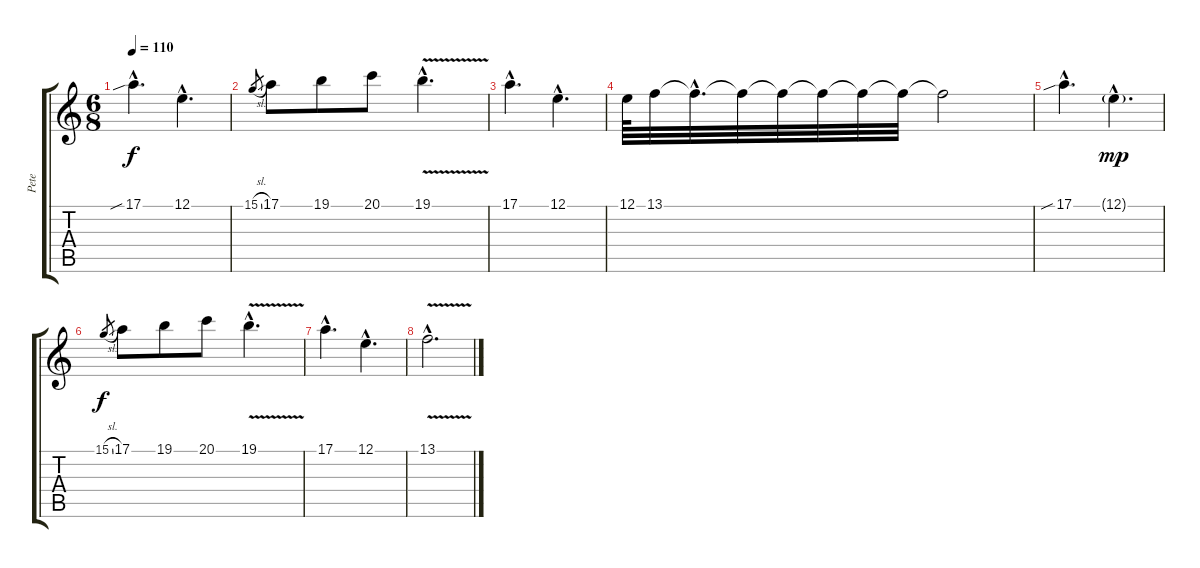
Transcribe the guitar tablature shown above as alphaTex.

\track ("Pete" "Pete") {instrument violin}
\staff {score tabs}
\tuning (E4 B3 G3 D3 A2 E2) {hide}
\ts (6 8)
\tempo 110
\clef g2
\ks c
17.1{sib hac}.4{d dy f} 12.1{hac}.4{d} |
15.1{sl}.8{gr} 17.1.8 19.1.8 20.1.8 19.1{v hac}.4{d} |
17.1{hac}.4{d} 12.1{hac}.4{d} |
12.1.64 13.1.32 13.1{hac t}.32{d} 13.1{t}.32 13.1{t}.32 13.1{t}.32 13.1{t}.32 13.1{t}.32 13.1{t}.2 |
17.1{sib hac}.4{d} 12.1{g hac}.4{d dy mp} |
15.1{sl}.8{gr dy f} 17.1.8 19.1.8 20.1.8 19.1{v hac}.4{d} |
17.1{hac}.4{d} 12.1{hac}.4{d} |
13.1{v hac}.2{d}
